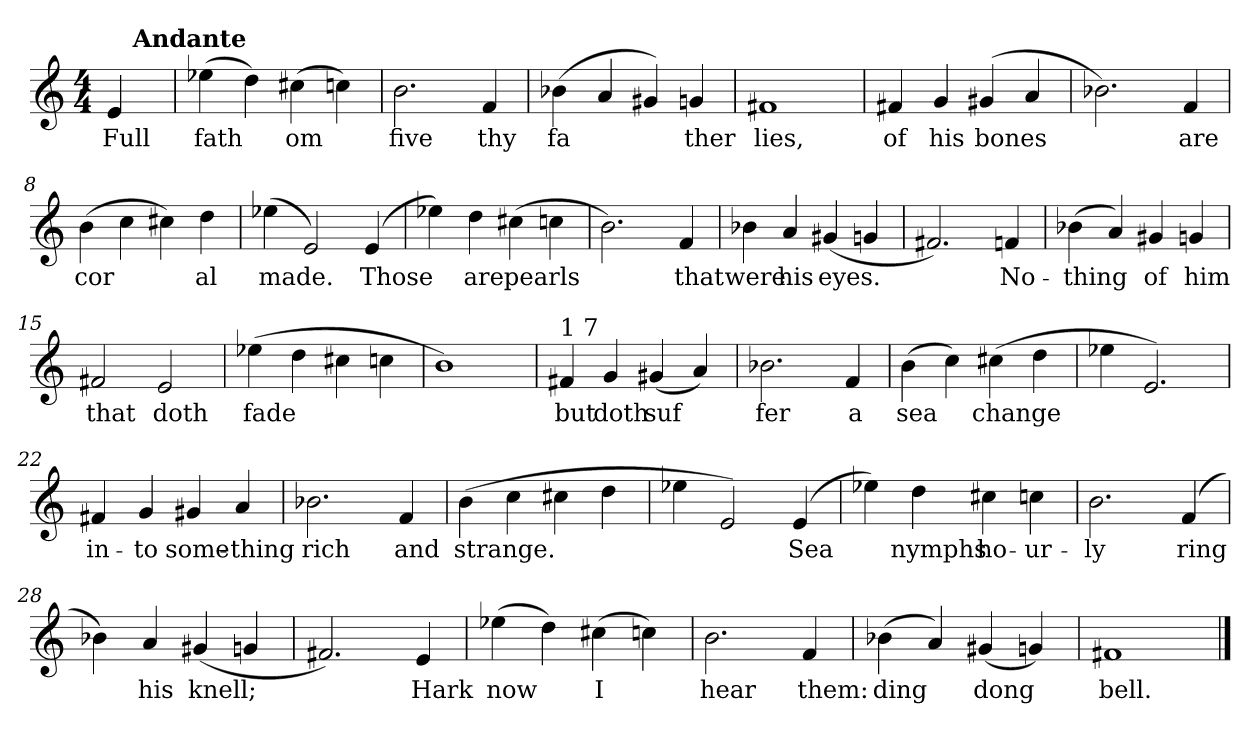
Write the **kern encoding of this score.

**kern	**text
*part1	*part1
*staff1	*staff1
*clefG2	*
*k[]	*
*C:	*
*M4/4	*
=1	=1
!	!LO:LY:b
*^	*
4e/	16.ryy	Full
!	!LO:TX:a:B:t=Andante	!
.	8ryy	.
.	32ryy	.
=2	=2	=2
!	!	!LO:LY:b
*v	*v	*
(>4ee-X\	fath
4dd\)	.
!	!LO:LY:b
(>4cc#X\	om
4ccn\)	.
=3	=3
!	!LO:LY:b
2.b\	five
!	!LO:LY:b
4f/	thy
=4	=4
!	!LO:LY:b
(>4b-X\	fa
4a/	.
4g#X/)	.
!	!LO:LY:b
4gn/	ther
=5	=5
!	!LO:LY:b
1f#X	lies,
!!LO:LB:g=z
=6	=6
!	!LO:LY:b
4f#X/	of
!	!LO:LY:b
4g/	his
!	!LO:LY:b
(<4g#X/	bones
4a/	.
=7	=7
2.b-X\)	.
!	!LO:LY:b
4f/	are
=8	=8
!	!LO:LY:b
(>4b\	cor
4cc\	.
4cc#X\)	.
!	!LO:LY:b
4dd\	al
=9	=9
!	!LO:LY:b
(>4ee-X\	made.
2e/)	.
!	!LO:LY:b
(<4e/	Those
=10	=10
4ee-X\)	.
!	!LO:LY:b
4dd\	are
!	!LO:LY:b
(>4cc#X\	pearls
4ccn\	.
=11	=11
2.b\)	.
!	!LO:LY:b
4f/	that
!!LO:LB:g=z
=12	=12
!	!LO:LY:b
4b-X\	were
!	!LO:LY:b
4a/	his
!	!LO:LY:b
(<4g#X/	eyes.
4gn/	.
=13	=13
2.f#X/)	.
!	!LO:LY:b
4fn/	No-
=14	=14
!	!LO:LY:b
(>4b-X\	-thing
4a/)	.
!	!LO:LY:b
4g#X/	of
!	!LO:LY:b
4gn/	him
=15	=15
!	!LO:LY:b
2f#X/	that
!	!LO:LY:b
2e/	doth
=16	=16
!	!LO:LY:b
(>4ee-X\	fade
4dd\	.
4cc#X\	.
4ccn\	.
=17	=17
1b)	.
!!LO:LB:g=z
=18	=18
!LO:TX:a:t=1 7	!
!	!LO:LY:b
4f#X/	but
!	!LO:LY:b
4g/	doth
!	!LO:LY:b
(<4g#X/	suf
4a/)	.
=19	=19
!	!LO:LY:b
2.b-X\	fer
!	!LO:LY:b
4f/	a
=20	=20
!	!LO:LY:b
(>4b\	sea
4cc\)	.
!	!LO:LY:b
(>4cc#X\	change
4dd\	.
=21	=21
4ee-X\	.
2.e/)	.
=22	=22
!	!LO:LY:b
4f#X/	in-
!	!LO:LY:b
4g/	-to
!	!LO:LY:b
4g#X/	some-
!	!LO:LY:b
4a/	-thing
!!LO:LB:g=z
=23	=23
!	!LO:LY:b
2.b-X\	rich
!	!LO:LY:b
4f/	and
=24	=24
!	!LO:LY:b
(>4b\	strange.
4cc\	.
4cc#X\	.
4dd\	.
=25	=25
4ee-X\	.
2e/)	.
!	!LO:LY:b
(<4e/	Sea
=26	=26
4ee-X\)	.
!	!LO:LY:b
4dd\	nymphs
!	!LO:LY:b
4cc#X\	ho-
!	!LO:LY:b
4ccn\	-ur-
!!LO:LB:g=z
=27	=27
!	!LO:LY:b
2.b\	-ly
!	!LO:LY:b
(<4f/	ring
=28	=28
4b-X\)	.
!	!LO:LY:b
4a/	his
!	!LO:LY:b
(<4g#X/	knell;
4gn/	.
=29	=29
2.f#X/)	.
!	!LO:LY:b
4e/	Hark
=30	=30
!	!LO:LY:b
(>4ee-X\	now
4dd\)	.
!	!LO:LY:b:rj
(>4cc#X\	I
4ccn\)	.
=31	=31
!	!LO:LY:b
2.b\	hear
!	!LO:LY:b
4f/	them:
!!LO:LB:g=z
=32	=32
!	!LO:LY:b
(>4b-X\	ding
4a/)	.
!	!LO:LY:b
(<4g#X/	dong
4gn/)	.
=33	=33
!	!LO:LY:b
1f#X	bell.
==	==
*-	*-
